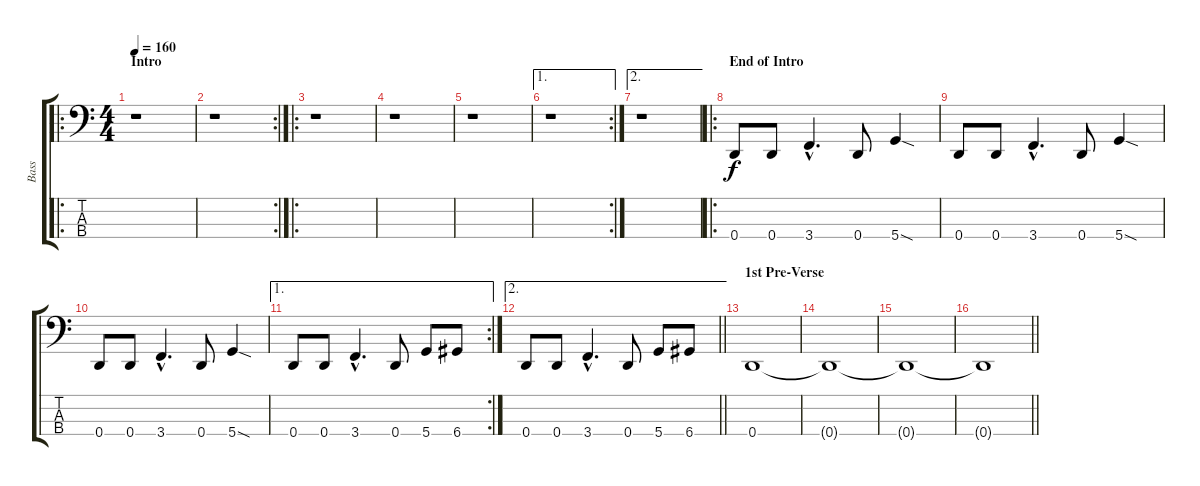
\track ("Bass" "Bass") {instrument electricbassfinger}
\staff {score tabs}
\tuning (G2 D2 A1 D1) {hide}
\ro
\ts (4 4)
\section ("" "Intro")
\tempo 160
\clef f4
\ks c
r.1{dy f instrument electricbassfinger} |
\rc 2
r.1 |
\ro
r.1 |
r.1 |
r.1 |
\ae 1
\rc 2
r.1 |
\ae 2
r.1 |
\ro
\section ("" "End of Intro")
0.4.8 0.4.8 3.4{hac}.4{d} 0.4.8 5.4{sod}.4 |
0.4.8 0.4.8 3.4{hac}.4{d} 0.4.8 5.4{sod}.4 |
0.4.8 0.4.8 3.4{hac}.4{d} 0.4.8 5.4{sod}.4 |
\ae 1
\rc 2
0.4.8 0.4.8 3.4{hac}.4{d} 0.4.8 5.4.8 6.4.8 |
\ae 2
\barLineRight lightlight
0.4.8 0.4.8 3.4{hac}.4{d} 0.4.8 5.4.8 6.4.8 |
\section ("" "1st Pre-Verse")
0.4.1 |
0.4{t}.1 |
0.4{t}.1 |
\barLineRight lightlight
0.4{t}.1
